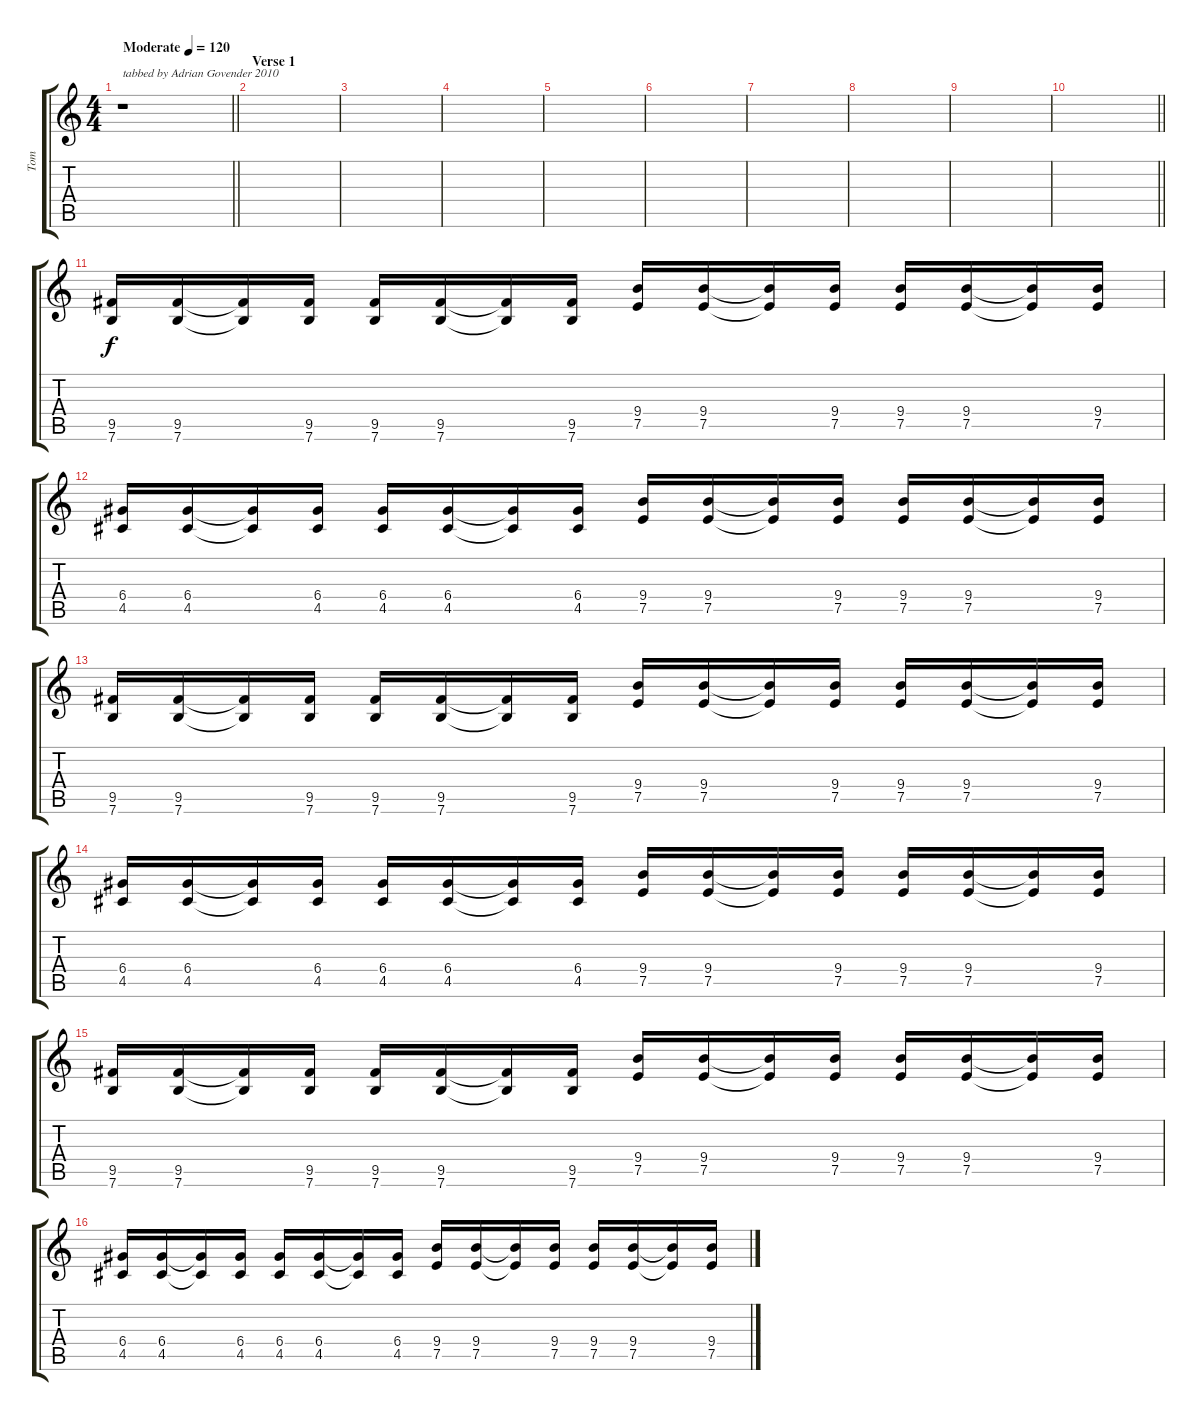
\track ("Tom" "Tom") {instrument distortionguitar}
\staff {score tabs}
\tuning (E4 B3 G3 D3 A2 E2) {hide}
\ts (4 4)
\tempo (120 "Moderate")
\clef g2
\barLineRight lightlight
\ks c
r.1{txt "tabbed by Adrian Govender 2010" dy f instrument distortionguitar} |
\section ("" "Verse 1")
|
|
|
|
|
|
|
|
\barLineRight lightlight
|
(9.5 7.6).16 (9.5 7.6).16 (9.5{t} 7.6{t}).16 (9.5 7.6).16 (9.5 7.6).16 (9.5 7.6).16 (9.5{t} 7.6{t}).16 (9.5 7.6).16 (9.4 7.5).16 (9.4 7.5).16 (9.4{t} 7.5{t}).16 (9.4 7.5).16 (9.4 7.5).16 (9.4 7.5).16 (9.4{t} 7.5{t}).16 (9.4 7.5).16 |
(6.4 4.5).16 (6.4 4.5).16 (6.4{t} 4.5{t}).16 (6.4 4.5).16 (6.4 4.5).16 (6.4 4.5).16 (6.4{t} 4.5{t}).16 (6.4 4.5).16 (9.4 7.5).16 (9.4 7.5).16 (9.4{t} 7.5{t}).16 (9.4 7.5).16 (9.4 7.5).16 (9.4 7.5).16 (9.4{t} 7.5{t}).16 (9.4 7.5).16 |
(9.5 7.6).16 (9.5 7.6).16 (9.5{t} 7.6{t}).16 (9.5 7.6).16 (9.5 7.6).16 (9.5 7.6).16 (9.5{t} 7.6{t}).16 (9.5 7.6).16 (9.4 7.5).16 (9.4 7.5).16 (9.4{t} 7.5{t}).16 (9.4 7.5).16 (9.4 7.5).16 (9.4 7.5).16 (9.4{t} 7.5{t}).16 (9.4 7.5).16 |
(6.4 4.5).16 (6.4 4.5).16 (6.4{t} 4.5{t}).16 (6.4 4.5).16 (6.4 4.5).16 (6.4 4.5).16 (6.4{t} 4.5{t}).16 (6.4 4.5).16 (9.4 7.5).16 (9.4 7.5).16 (9.4{t} 7.5{t}).16 (9.4 7.5).16 (9.4 7.5).16 (9.4 7.5).16 (9.4{t} 7.5{t}).16 (9.4 7.5).16 |
(9.5 7.6).16 (9.5 7.6).16 (9.5{t} 7.6{t}).16 (9.5 7.6).16 (9.5 7.6).16 (9.5 7.6).16 (9.5{t} 7.6{t}).16 (9.5 7.6).16 (9.4 7.5).16 (9.4 7.5).16 (9.4{t} 7.5{t}).16 (9.4 7.5).16 (9.4 7.5).16 (9.4 7.5).16 (9.4{t} 7.5{t}).16 (9.4 7.5).16 |
(6.4 4.5).16 (6.4 4.5).16 (6.4{t} 4.5{t}).16 (6.4 4.5).16 (6.4 4.5).16 (6.4 4.5).16 (6.4{t} 4.5{t}).16 (6.4 4.5).16 (9.4 7.5).16 (9.4 7.5).16 (9.4{t} 7.5{t}).16 (9.4 7.5).16 (9.4 7.5).16 (9.4 7.5).16 (9.4{t} 7.5{t}).16 (9.4 7.5).16
